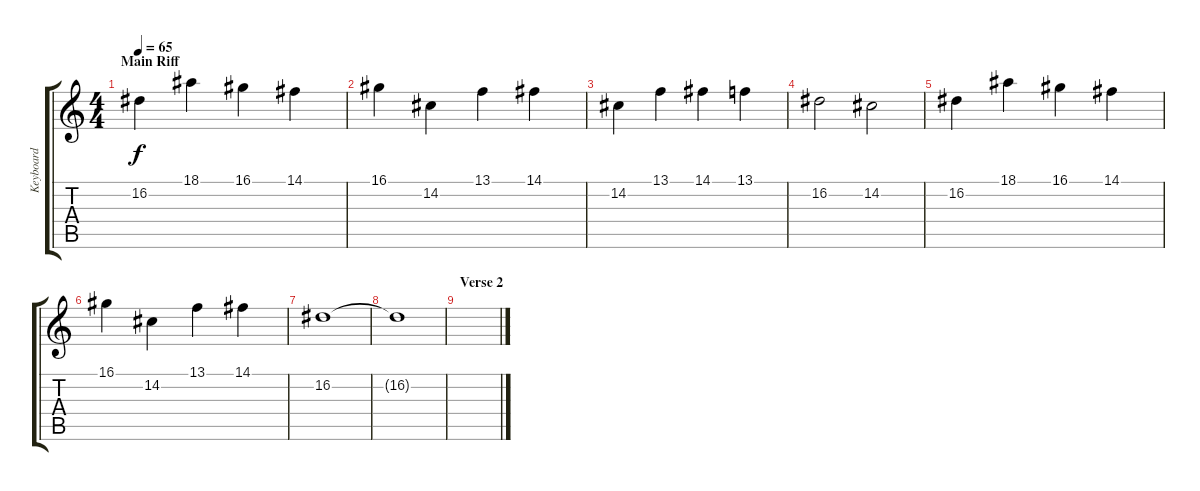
\track ("Keyboard" "Keyboard") {instrument pad7halo}
\staff {score tabs}
\tuning (E4 B3 G3 D3 A2 E2) {hide}
\ts (4 4)
\section ("" "Main Riff")
\tempo 65
\clef g2
\ks c
16.2.4{dy f} 18.1.4 16.1.4 14.1.4 |
16.1.4 14.2.4 13.1.4 14.1.4 |
14.2.4 13.1.4 14.1.4 13.1.4 |
16.2.2 14.2.2 |
16.2.4 18.1.4 16.1.4 14.1.4 |
16.1.4 14.2.4 13.1.4 14.1.4 |
16.2.1 |
16.2{t}.1 |
\section ("" "Verse 2")
